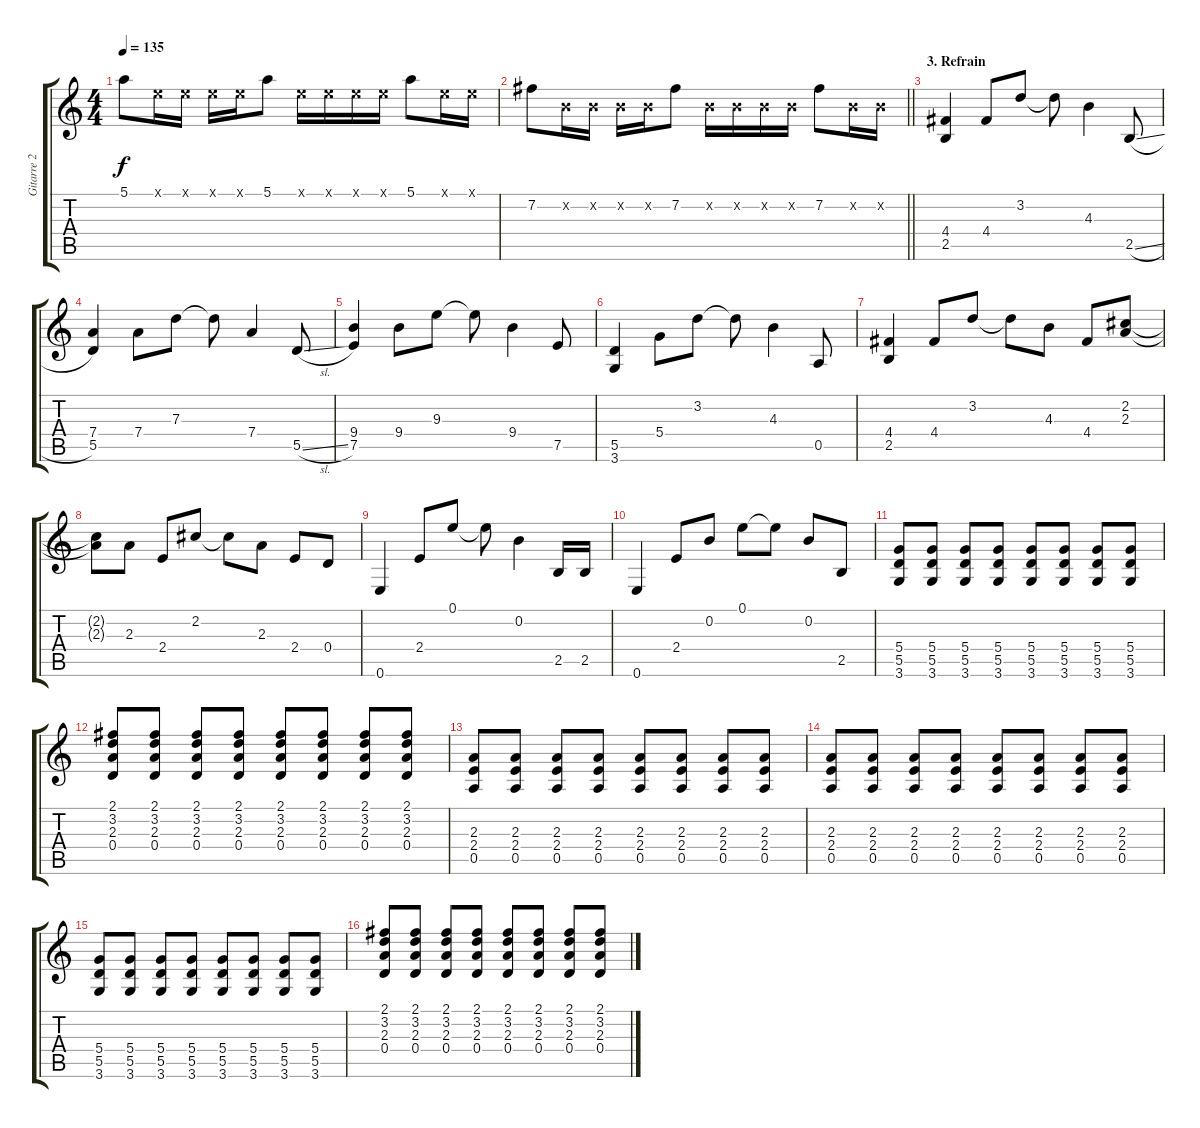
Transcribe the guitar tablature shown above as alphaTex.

\track ("Gitarre 2" "Gitarre 2") {instrument overdrivenguitar}
\staff {score tabs}
\tuning (E4 B3 G3 D3 A2 E2) {hide}
\ts (4 4)
\tempo 135
\clef g2
\ks c
5.1.8{dy f} 0.1{x}.16 0.1{x}.16 0.1{x}.16 0.1{x}.16 5.1.8 0.1{x}.16 0.1{x}.16 0.1{x}.16 0.1{x}.16 5.1.8 0.1{x}.16 0.1{x}.16 |
\barLineRight lightlight
7.2.8 0.2{x}.16 0.2{x}.16 0.2{x}.16 0.2{x}.16 7.2.8 0.2{x}.16 0.2{x}.16 0.2{x}.16 0.2{x}.16 7.2.8 0.2{x}.16 0.2{x}.16 |
\section ("" "3. Refrain")
(4.4 2.5).4 4.4.8 3.2.8 3.2{t}.8 4.3.4 2.5{sl}.8 |
(7.4 5.5).4 7.4.8 7.3.8 7.3{t}.8 7.4.4 5.5{sl}.8 |
(9.4 7.5).4 9.4.8 9.3.8 9.3{t}.8 9.4.4 7.5.8 |
(5.5 3.6).4 5.4.8 3.2.8 3.2{t}.8 4.3.4 0.5.8 |
(4.4 2.5).4 4.4.8 3.2.8 3.2{t}.8 4.3.8 4.4.8 (2.2 2.3).8 |
(2.2{t} 2.3{t}).8 2.3.8 2.4.8 2.2.8 2.2{t}.8 2.3.8 2.4.8 0.4.8 |
0.6.4 2.4.8 0.1.8 0.1{t}.8 0.2.4 2.5.16 2.5.16 |
0.6.4 2.4.8 0.2.8 0.1.8 0.1{t}.8 0.2.8 2.5.8 |
(5.4 5.5 3.6).8 (5.4 5.5 3.6).8 (5.4 5.5 3.6).8 (5.4 5.5 3.6).8 (5.4 5.5 3.6).8 (5.4 5.5 3.6).8 (5.4 5.5 3.6).8 (5.4 5.5 3.6).8 |
(2.1 3.2 2.3 0.4).8 (2.1 3.2 2.3 0.4).8 (2.1 3.2 2.3 0.4).8 (2.1 3.2 2.3 0.4).8 (2.1 3.2 2.3 0.4).8 (2.1 3.2 2.3 0.4).8 (2.1 3.2 2.3 0.4).8 (2.1 3.2 2.3 0.4).8 |
(2.3 2.4 0.5).8 (2.3 2.4 0.5).8 (2.3 2.4 0.5).8 (2.3 2.4 0.5).8 (2.3 2.4 0.5).8 (2.3 2.4 0.5).8 (2.3 2.4 0.5).8 (2.3 2.4 0.5).8 |
(2.3 2.4 0.5).8 (2.3 2.4 0.5).8 (2.3 2.4 0.5).8 (2.3 2.4 0.5).8 (2.3 2.4 0.5).8 (2.3 2.4 0.5).8 (2.3 2.4 0.5).8 (2.3 2.4 0.5).8 |
(5.4 5.5 3.6).8 (5.4 5.5 3.6).8 (5.4 5.5 3.6).8 (5.4 5.5 3.6).8 (5.4 5.5 3.6).8 (5.4 5.5 3.6).8 (5.4 5.5 3.6).8 (5.4 5.5 3.6).8 |
(2.1 3.2 2.3 0.4).8 (2.1 3.2 2.3 0.4).8 (2.1 3.2 2.3 0.4).8 (2.1 3.2 2.3 0.4).8 (2.1 3.2 2.3 0.4).8 (2.1 3.2 2.3 0.4).8 (2.1 3.2 2.3 0.4).8 (2.1 3.2 2.3 0.4).8
